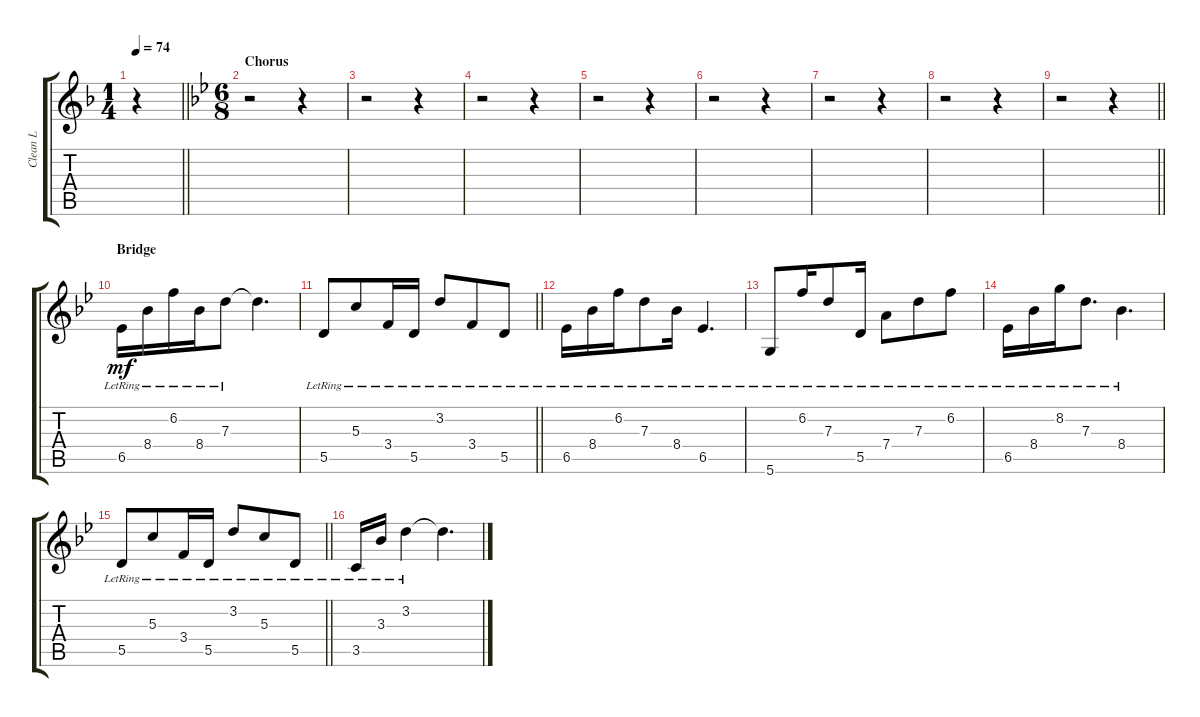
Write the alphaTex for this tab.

\track ("Clean L" "Clean L") {instrument electricguitarjazz}
\staff {score tabs}
\tuning (E4 B3 G3 D3 A2 D2) {hide}
\ts (1 4)
\tempo 74
\clef g2
\barLineRight lightlight
\ks f
r.4{dy mf} |
\ts (6 8)
\section ("" "Chorus")
\ks bb
r.2 r.4 |
r.2 r.4 |
r.2 r.4 |
r.2 r.4 |
r.2 r.4 |
r.2 r.4 |
r.2 r.4 |
\barLineRight lightlight
r.2 r.4 |
\section ("" "Bridge")
6.5{lr}.16 8.4{lr}.16 6.2{lr}.16 8.4{lr}.16 7.3{lr}.8 7.3{t}.4{d} |
\barLineRight lightlight
5.5{lr}.8 5.3{lr}.8 3.4{lr}.16 5.5{lr}.16 3.2{lr}.8 3.4{lr}.8 5.5{lr}.8 |
6.5{lr}.16 8.4{lr}.16 6.2{lr}.16 7.3{lr}.8 8.4{lr}.16 6.5{lr}.4{d} |
5.6{lr}.8 6.2{lr}.16 7.3{lr}.8 5.5{lr}.16 7.4{lr}.8 7.3{lr}.8 6.2{lr}.8 |
6.5{lr}.16 8.4{lr}.16 8.2{lr}.16 7.3{lr}.8{d} 8.4{lr}.4{d} |
\barLineRight lightlight
5.5{lr}.8 5.3{lr}.8 3.4{lr}.16 5.5{lr}.16 3.2{lr}.8 5.3{lr}.8 5.5{lr}.8 |
3.5{lr}.16 3.3{lr}.16 3.2{lr}.4 3.2{t}.4{d}
